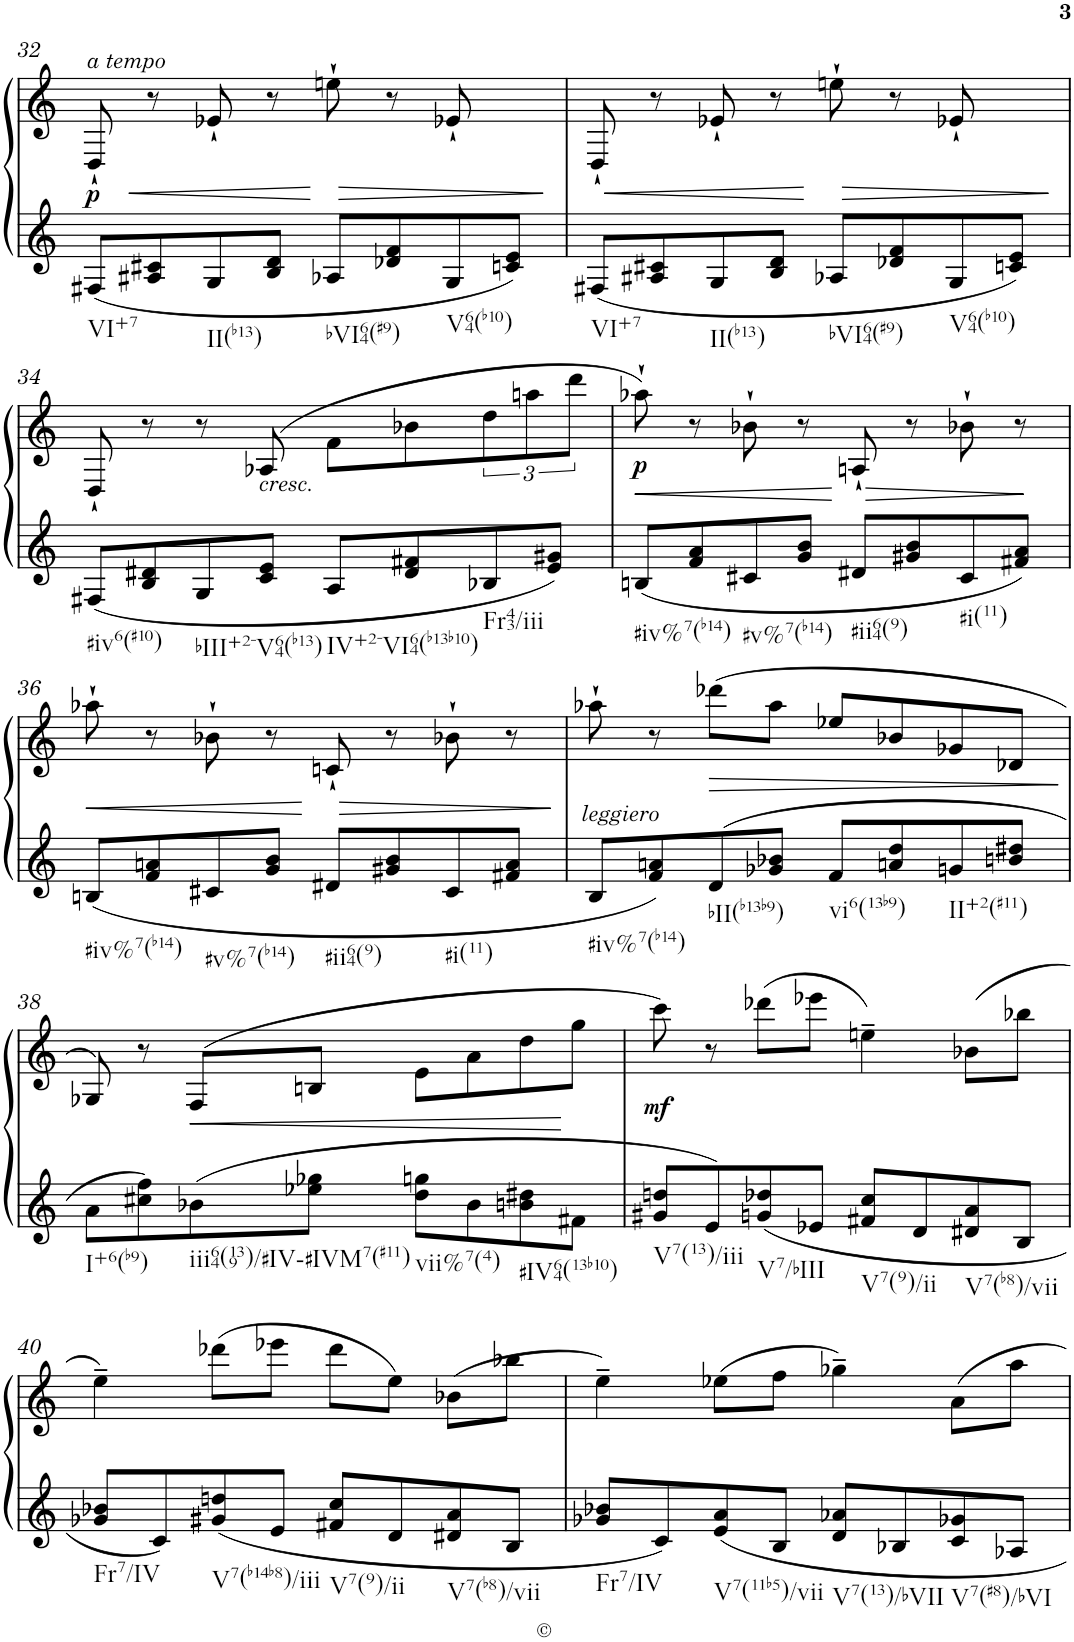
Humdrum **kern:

**kern	**kern	**dynam
*part1	*part1	*part1
*staff2	*staff1	*staff1/2
*I"Piano	*	*
!!LO:PB:g=z
*clefG2	*clefG2	*
*k[]	*k[]	*
*M2/2	*M2/2	*
=32	=32	=32
!	!LO:TX:a:i:t=a tempo	!
!LO:TX:b:t=VI+7	!	!
!	!	!LO:DY:b
8F#X/L	8D`/	p
8A#X/ 8c#X/	8r	.
!LO:TX:b:t=II(b13)	!	!
8G/	8e-X`/	.
8B/ 8d/J	8r	.
!LO:TX:b:t=bVI64(#9)	!	!
8A-X/L	8een`\	.
8d-X/ 8f/	8r	.
!LO:TX:b:t=V64(b10)	!	!
8G/	8e-X`/	.
8cn/ 8e/J	8ryy	.
=33	=33	=33
!LO:TX:b:t=VI+7	!	!
8F#X/L	8D`/	.
8A#X/ 8c#X/	8r	.
!LO:TX:b:t=II(b13)	!	!
8G/	8e-X`/	.
8B/ 8d/J	8r	.
!LO:TX:b:t=bVI64(#9)	!	!
8A-X/L	8een`\	.
8d-X/ 8f/	8r	.
!LO:TX:b:t=V64(b10)	!	!
8G/	8e-X`/	.
8cn/ 8e/J	8ryy	.
!!LO:LB:g=z
=34	=34	=34
!LO:TX:b:t=#iv6(#10)	!	!
8F#X/L	8D`/	.
8B/ 8d#X/	8r	.
!LO:TX:b:t=bIII+2-V64(b13)	!	!
8G/	8r	.
!	!LO:TX:b:i:t=cresc.	!
8c/ 8e/J	(8A-X/	.
!LO:TX:b:t=IV+2-VI64(b13b10)	!	!
8A/L	8f\L	.
8d#/ 8f#X/	8b-X\	.
!LO:TX:b:t=Fr43/iii	!	!
8B-X/	12dd\	.
.	12aan\	.
8e/ 8g#X/J	.	.
.	12ddd\J	.
=35	=35	=35
!LO:TX:b:t=#iv%7(b14)	!	!
!	!	!LO:DY:b
8Bn/L	8aa-X`\)	p
8f/ 8a/	8r	.
!LO:TX:b:t=#v%7(b14)	!	!
8c#X/	8b-X`\	.
8g/ 8b/J	8r	.
!LO:TX:b:t=#ii64(9)	!	!
8d#X/L	8An`/	.
8g#X/ 8b/	8r	.
!LO:TX:b:t=#i(11)	!	!
8c#/	8b-X`\	.
8f#X/ 8a/J	8r	.
!!LO:LB:g=z
=36	=36	=36
!LO:TX:b:t=#iv%7(b14)	!	!
8Bn/L	8aa-X`\	.
8f/ 8an/	8r	.
!LO:TX:b:t=#v%7(b14)	!	!
8c#X/	8b-X`\	.
8g/ 8b/J	8r	.
!LO:TX:b:t=#ii64(9)	!	!
8d#X/L	8cn`/	.
8g#X/ 8b/	8r	.
!LO:TX:b:t=#i(11)	!	!
8c#/	8b-X`\	.
8f#X/ 8a/J	8r	.
=37	=37	=37
!	!LO:TX:b:i:t=leggiero	!
!LO:TX:b:t=#iv%7(b14)	!	!
8B/L	8aa-X`\	.
8f/ 8an/	8r	.
!LO:TX:b:t=bII(b13b9)	!	!
!	!	!LO:HP:b
8d/	(>8ddd-X\L	>
8g-X/ 8b-X/J	8aa-\J	.
!LO:TX:b:t=vi6(13b9)	!	!
8f/L	8ee-X/L	.
8an/ 8dd/	8b-X/	.
!LO:TX:b:t=II+2(#11)	!	!
8gn/	8g-X/	.
8bn/ 8dd#X/J	8d-X/J	.
.	.	]
!!LO:LB:g=z
=38	=38	=38
!LO:TX:b:t=I+6(b9)	!	!
8a\L	8G-X/)	.
8cc#X\ 8ff\	8r	.
!LO:TX:b:t=iii64(139)/#IV-#IVM7(#11)	!	!
!	!	!LO:HP:b
8b-X\	(>8F/L	<
8ee-X\ 8gg-X\J	8Bn/J	.
!LO:TX:b:t=vii%7(4)	!	!
8dd\ 8ggn\L	8e\L	.
8b-\	8a\	.
!LO:TX:b:t=#IV64(13b10)	!	!
8bn\ 8dd#X\	8dd\	.
8f#X\J	8gg\J	[
=39	=39	=39
!LO:TX:b:t=V7(13)/iii	!	!
!	!	!LO:DY:b
8g#X/ 8ddn/L	8ccc\)	mf
8e/	8r	.
!LO:TX:b:t=V7/bIII	!	!
8gn/ 8dd-X/	(>8ddd-X\L	.
8e-X/J	8eee-X\J	.
!LO:TX:b:t=V7(9)/ii	!	!
8f#X/ 8cc/L	4een~\)	.
8d/	.	.
!LO:TX:b:t=V7(b8)/vii	!	!
8d#X/ 8a/	(>8b-X\L	.
8B/J	8bb-X\J	.
!!LO:LB:g=z
=40	=40	=40
!LO:TX:b:t=Fr7/IV	!	!
8g-X/ 8b-X/L	4ee~\)	.
8c/	.	.
!LO:TX:b:t=V7(b14b8)/iii	!	!
8g#X/ 8ddn/	(>8ddd-X\L	.
8e/J	8eee-X\J	.
!LO:TX:b:t=V7(9)/ii	!	!
8f#X/ 8cc/L	8ddd-\L	.
8d/	8ee\J)	.
!LO:TX:b:t=V7(b8)/vii	!	!
8d#X/ 8a/	(>8b-X\L	.
8B/J	8bb-X\J	.
=41	=41	=41
!LO:TX:b:t=Fr7/IV	!	!
8g-X/ 8b-X/L	4ee~\)	.
8c/	.	.
!LO:TX:b:t=V7(11b5)/vii	!	!
8e/ 8a/	(>8ee-X\L	.
8B/J	8ff\J	.
!LO:TX:b:t=V7(13)/bVII	!	!
8d/ 8a-X/L	4gg-X~\)	.
8B-X/	.	.
!LO:TX:b:t=V7(#8)/bVI	!	!
8c/ 8g-X/	8a\L	.
8A-X/J	8aa\J	.
=	=	=
*-	*-	*-
